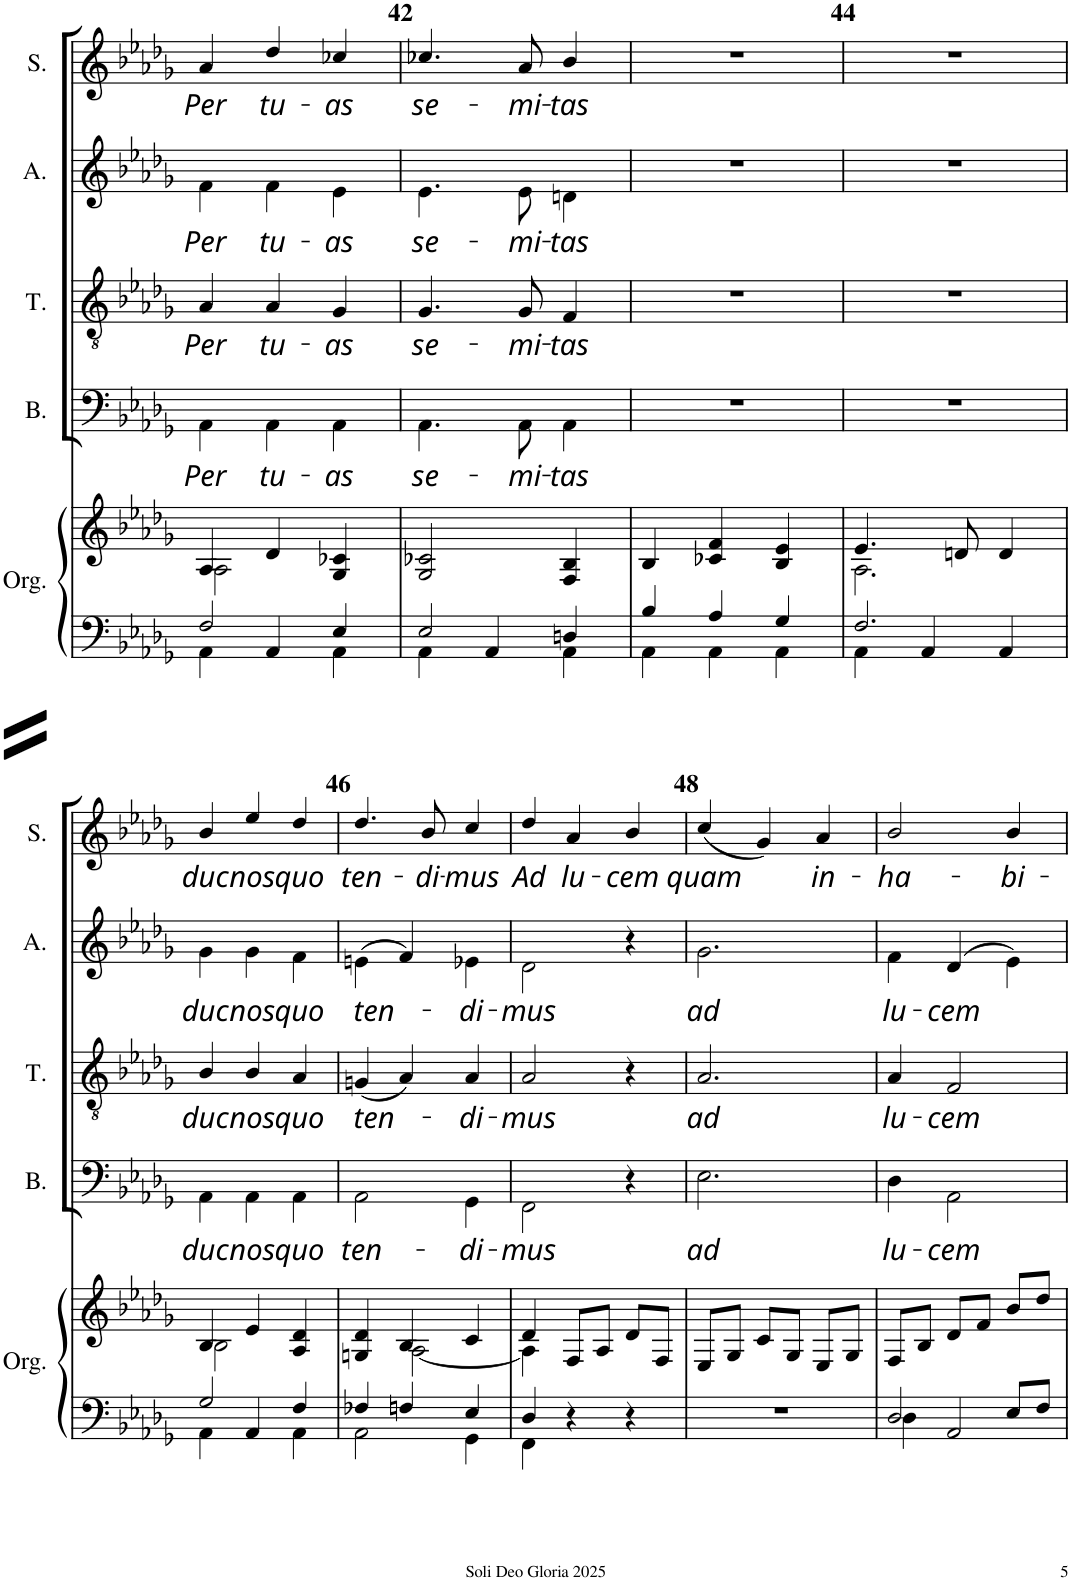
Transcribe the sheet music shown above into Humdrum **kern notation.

**kern	**kern	**kern	**text	**kern	**text	**kern	**text	**kern	**text
*part5	*part5	*part4	*part4	*part3	*part3	*part2	*part2	*part1	*part1
*staff6	*staff5	*staff4	*staff4	*staff3	*staff3	*staff2	*staff2	*staff1	*staff1
*I"Org	*	*I"Basse	*	*I"Ténor	*	*I"Alto	*	*I"Soprano	*
*I'Org.	*	*I'B.	*	*I'T.	*	*I'A.	*	*I'S.	*
!!LO:PB:g=z
*clefF4	*clefG2	*clefF4	*	*clefGv2	*	*clefG2	*	*clefG2	*
*k[b-e-a-d-g-]	*k[b-e-a-d-g-]	*k[b-e-a-d-g-]	*	*k[b-e-a-d-g-]	*	*k[b-e-a-d-g-]	*	*k[b-e-a-d-g-]	*
*D-:	*D-:	*D-:	*	*D-:	*	*D-:	*	*D-:	*
*M3/4	*M3/4	*M3/4	*	*M3/4	*	*M3/4	*	*M3/4	*
=41	=41	=41	=41	=41	=41	=41	=41	=41	=41
*^	*^	*	*	*	*	*	*	*	*
!	!	!	!	!	!LO:LY:b	!	!LO:LY:b	!	!LO:LY:b	!	!LO:LY:b
2F/	4AA-\	4A-/	2A-\	4AA-\	Per	4A-/	Per	4f\	Per	4a-/	Per
!	!	!	!	!	!LO:LY:b	!	!LO:LY:b	!	!LO:LY:b	!	!LO:LY:b
.	4AA-/	4d-/	.	4AA-\	tu-	4A-/	tu-	4f\	tu-	4dd-/	tu-
!	!	!	!	!	!LO:LY:b	!	!LO:LY:b	!	!LO:LY:b	!	!LO:LY:b
4E-/	4AA-\	4G-/ 4c-X/	4ryy	4AA-\	-as	4G-/	-as	4e-\	-as	4cc-X/	-as
=42	=42	=42	=42	=42	=42	=42	=42	=42	=42	=42	=42
!	!	!	!	!	!LO:LY:b	!	!LO:LY:b	!	!LO:LY:b	!	!LO:LY:b
*	*	*v	*v	*	*	*	*	*	*	*	*
2E-/	4AA-\	2G-/ 2c-X/	4.AA-\	se-	4.G-/	se-	4.e-\	se-	4.cc-X/	se-
.	4AA-/	.	.	.	.	.	.	.	.	.
!	!	!	!	!LO:LY:b	!	!LO:LY:b	!	!LO:LY:b	!	!LO:LY:b
.	.	.	8AA-\	-mi-	8G-/	-mi-	8e-\	-mi-	8a-/	-mi-
!	!	!	!	!LO:LY:b	!	!LO:LY:b	!	!LO:LY:b	!	!LO:LY:b
4Dn/	4AA-\	4F/ 4B-/	4AA-\	-tas	4F/	-tas	4dn\	-tas	4b-/	-tas
=43	=43	=43	=43	=43	=43	=43	=43	=43	=43	=43
4B-/	4AA-\	4B-/	2.r	.	2.r	.	2.r	.	2.r	.
4A-/	4AA-\	4c-X/ 4f/	.	.	.	.	.	.	.	.
4G-/	4AA-\	4B-/ 4e-/	.	.	.	.	.	.	.	.
=44	=44	=44	=44	=44	=44	=44	=44	=44	=44	=44
*	*	*^	*	*	*	*	*	*	*	*
2.F/	4AA-\	4.e-/	2.A-\	2.r	.	2.r	.	2.r	.	2.r	.
.	4AA-/	.	.	.	.	.	.	.	.	.	.
.	.	8dn/	.	.	.	.	.	.	.	.	.
.	4AA-/	4d/	.	.	.	.	.	.	.	.	.
!!LO:LB:g=z
=45	=45	=45	=45	=45	=45	=45	=45	=45	=45	=45	=45
!	!	!	!	!	!LO:LY:b	!	!LO:LY:b	!	!LO:LY:b	!	!LO:LY:b
2G-/	4AA-\	4B-/	2B-\	4AA-\	duc	4B-/	duc	4g-\	duc	4b-/	duc
!	!	!	!	!	!LO:LY:b	!	!LO:LY:b	!	!LO:LY:b	!	!LO:LY:b
.	4AA-/	4e-/	.	4AA-\	nos	4B-/	nos	4g-\	nos	4ee-/	nos
!	!	!	!	!	!LO:LY:b	!	!LO:LY:b	!	!LO:LY:b	!	!LO:LY:b
4F/	4AA-\	4A-/ 4d-/	4ryy	4AA-\	quo	4A-/	quo	4f\	quo	4dd-/	quo
=46	=46	=46	=46	=46	=46	=46	=46	=46	=46	=46	=46
!	!	!	!	!	!LO:LY:b	!	!LO:LY:b	!	!LO:LY:b	!	!LO:LY:b
4F-X/	2AA-\	4Gn/ 4d-/	4ryy	2AA-\	ten-	(4Gn/	ten-	(4en\	ten-	4.dd-/	ten-
4Fn/	.	4B-/	[2A-\	.	.	4A-/)	.	4f/)	.	.	.
!	!	!	!	!	!	!	!	!	!	!	!LO:LY:b
.	.	.	.	.	.	.	.	.	.	8b-/	-di-
!	!	!	!	!	!LO:LY:b	!	!LO:LY:b	!	!LO:LY:b	!	!LO:LY:b
4E-/	4GG-\	4c/	.	4GG-\	-di-	4A-/	-di-	4e-X\	-di-	4cc/	-mus
=47	=47	=47	=47	=47	=47	=47	=47	=47	=47	=47	=47
!	!	!	!	!	!LO:LY:b	!	!LO:LY:b	!	!LO:LY:b	!	!LO:LY:b
4D-/	4FF\	4d-/	4A-\]	2FF\	-mus	2A-/	-mus	2d-\	-mus	4dd-/	Ad
!	!	!	!	!	!	!	!	!	!	!	!LO:LY:b
4r	2ryy	8F/L	2ryy	.	.	.	.	.	.	4a-/	lu-
.	.	8A-/J	.	.	.	.	.	.	.	.	.
!	!	!	!	!	!	!	!	!	!	!	!LO:LY:b
4r	.	8d-/L	.	4r	.	4r	.	4r	.	4b-/	-cem
.	.	8F/J	.	.	.	.	.	.	.	.	.
*v	*v	*	*	*	*	*	*	*	*	*	*
*	*v	*v	*	*	*	*	*	*	*	*
=48	=48	=48	=48	=48	=48	=48	=48	=48	=48
!	!	!	!LO:LY:b	!	!LO:LY:b	!	!LO:LY:b	!	!LO:LY:b
2.r	8E-/L	2.E-\	ad	2.A-/	ad	2.g-\	ad	(4cc/	quam
.	8G-/J	.	.	.	.	.	.	.	.
.	8c/L	.	.	.	.	.	.	4g-/)	.
.	8G-/J	.	.	.	.	.	.	.	.
!	!	!	!	!	!	!	!	!	!LO:LY:b
.	8E-/L	.	.	.	.	.	.	4a-/	in-
.	8G-/J	.	.	.	.	.	.	.	.
=49	=49	=49	=49	=49	=49	=49	=49	=49	=49
*^	*	*	*	*	*	*	*	*	*
!	!	!	!	!LO:LY:b	!	!LO:LY:b	!	!LO:LY:b	!	!LO:LY:b
2D-/	4D-\	8F/L	4D-\	lu-	4A-/	lu-	4f\	lu-	2b-/	-ha-
.	.	8B-/J	.	.	.	.	.	.	.	.
!	!	!	!	!LO:LY:b	!	!LO:LY:b	!	!LO:LY:b	!	!
.	2AA-/	8d-/L	2AA-\	-cem	2F/	-cem	(4d-/	-cem	.	.
.	.	8f/J	.	.	.	.	.	.	.	.
!	!	!	!	!	!	!	!	!	!	!LO:LY:b
8E-/L	.	8b-/L	.	.	.	.	4e-\)	.	4b-/	-bi-
8F/J	.	8dd-/J	.	.	.	.	.	.	.	.
*v	*v	*	*	*	*	*	*	*	*	*
=	=	=	=	=	=	=	=	=	=
*-	*-	*-	*-	*-	*-	*-	*-	*-	*-
